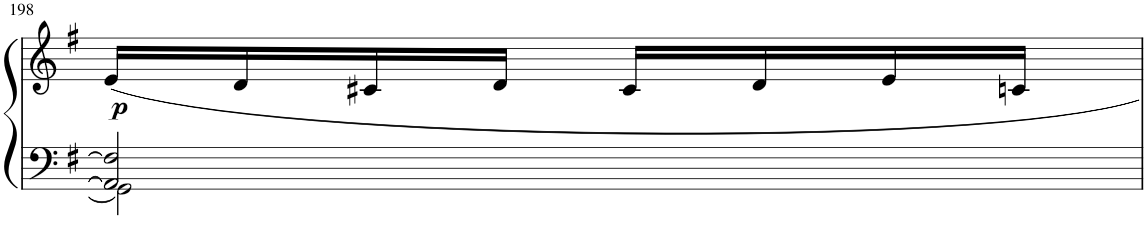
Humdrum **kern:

**kern	**kern	**dynam
*part1	*part1	*part1
*staff2	*staff1	*staff1/2
*I"Piano	*	*
*I'Pno	*	*
!!LO:PB:g=z
*clefF4	*clefG2	*
*k[f#]	*k[f#]	*
*G:	*G:	*
*M2/4	*M2/4	*
=198	=198	=198
*^	*	*
*	*^	*	*
!	!	!	!	!LO:DY:b
2ryy	2AA/] 2F#/]	2GG\]	16e/LL	p
.	.	.	16d/	.
.	.	.	16c#X/	.
.	.	.	16d/JJ	.
.	.	.	16c#/LL	.
.	.	.	16d/	.
.	.	.	16e/	.
.	.	.	16cn/JJ	.
*v	*v	*v	*	*
=	=	=
*-	*-	*-
